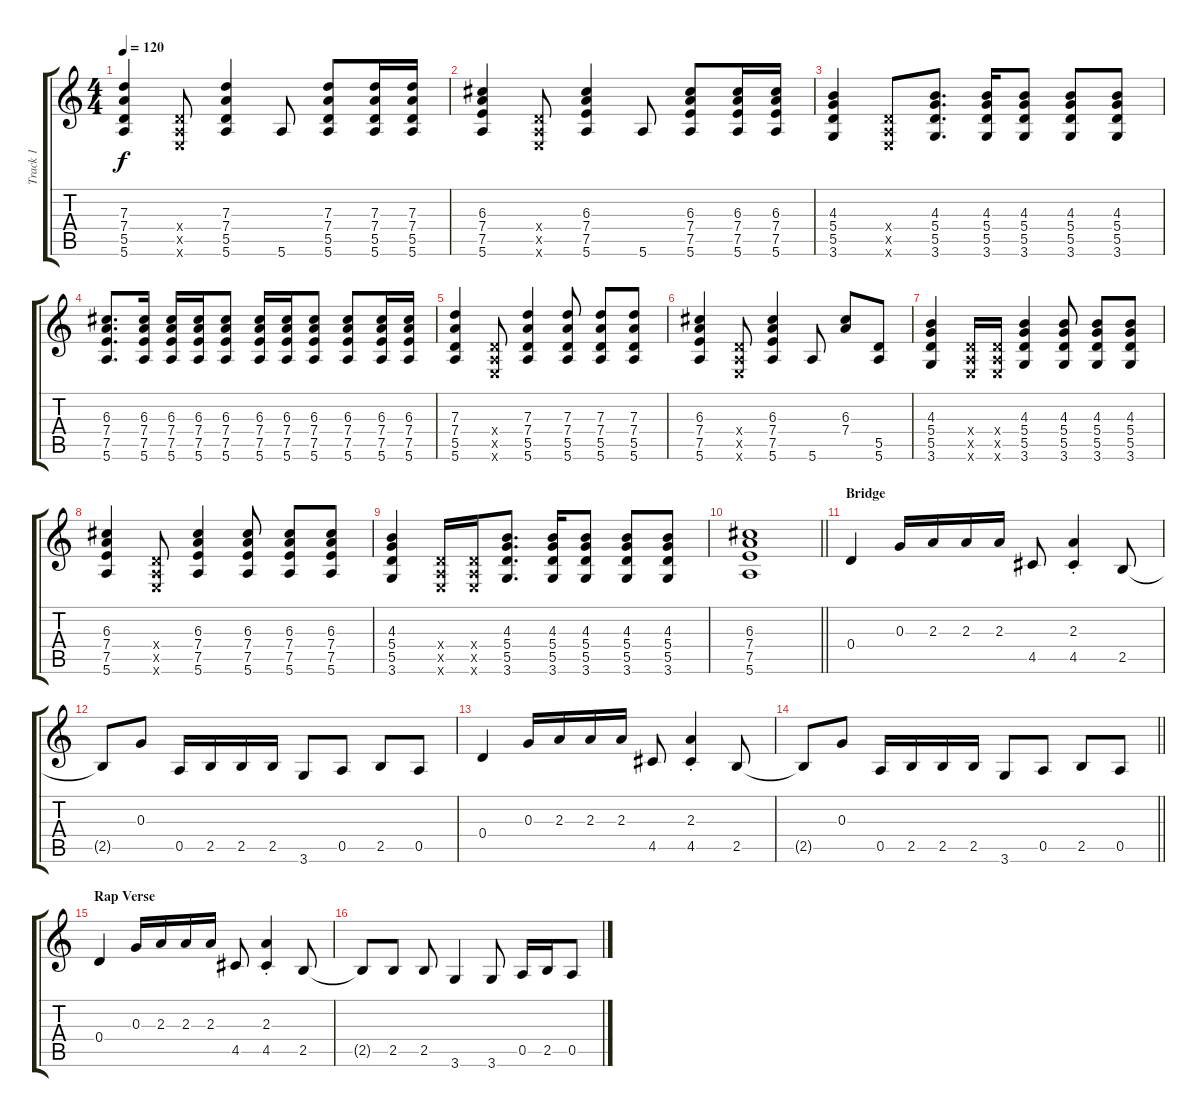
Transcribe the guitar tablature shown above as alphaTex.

\track ("Track 1" "Track 1") {instrument acousticguitarnylon}
\staff {score tabs}
\tuning (E4 B3 G3 D3 A2 E2) {hide}
\ts (4 4)
\tempo 120
\clef g2
\ks c
(7.3 7.4 5.5 5.6).4{dy f} (0.4{x} 0.5{x} 0.6{x}).8 (7.3 7.4 5.5 5.6).4 5.6.8 (7.3 7.4 5.5 5.6).8 (7.3 7.4 5.5 5.6).16 (7.3 7.4 5.5 5.6).16 |
(6.3 7.4 7.5 5.6).4 (0.4{x} 0.5{x} 0.6{x}).8 (6.3 7.4 7.5 5.6).4 5.6.8 (6.3 7.4 7.5 5.6).8 (6.3 7.4 7.5 5.6).16 (6.3 7.4 7.5 5.6).16 |
(4.3 5.4 5.5 3.6).4 (0.4{x} 0.5{x} 0.6{x}).8 (4.3 5.4 5.5 3.6).8{d} (4.3 5.4 5.5 3.6).16 (4.3 5.4 5.5 3.6).8 (4.3 5.4 5.5 3.6).8 (4.3 5.4 5.5 3.6).8 |
(6.3 7.4 7.5 5.6).8{d} (6.3 7.4 7.5 5.6).16 (6.3 7.4 7.5 5.6).16 (6.3 7.4 7.5 5.6).16 (6.3 7.4 7.5 5.6).8 (6.3 7.4 7.5 5.6).16 (6.3 7.4 7.5 5.6).16 (6.3 7.4 7.5 5.6).8 (6.3 7.4 7.5 5.6).8 (6.3 7.4 7.5 5.6).16 (6.3 7.4 7.5 5.6).16 |
(7.3 7.4 5.5 5.6).4 (0.4{x} 0.5{x} 0.6{x}).8 (7.3 7.4 5.5 5.6).4 (7.3 7.4 5.5 5.6).8 (7.3 7.4 5.5 5.6).8 (7.3 7.4 5.5 5.6).8 |
(6.3 7.4 7.5 5.6).4 (0.4{x} 0.5{x} 0.6{x}).8 (6.3 7.4 7.5 5.6).4 5.6.8 (6.3 7.4).8 (5.5 5.6).8 |
(4.3 5.4 5.5 3.6).4 (0.4{x} 0.5{x} 0.6{x}).16 (0.4{x} 0.5{x} 0.6{x}).16 (4.3 5.4 5.5 3.6).4 (4.3 5.4 5.5 3.6).8 (4.3 5.4 5.5 3.6).8 (4.3 5.4 5.5 3.6).8 |
(6.3 7.4 7.5 5.6).4 (0.4{x} 0.5{x} 0.6{x}).8 (6.3 7.4 7.5 5.6).4 (6.3 7.4 7.5 5.6).8 (6.3 7.4 7.5 5.6).8 (6.3 7.4 7.5 5.6).8 |
(4.3 5.4 5.5 3.6).4 (0.4{x} 0.5{x} 0.6{x}).16 (0.4{x} 0.5{x} 0.6{x}).16 (4.3 5.4 5.5 3.6).8{d} (4.3 5.4 5.5 3.6).16 (4.3 5.4 5.5 3.6).8 (4.3 5.4 5.5 3.6).8 (4.3 5.4 5.5 3.6).8 |
\barLineRight lightlight
(6.3 7.4 7.5 5.6).1 |
\section ("" "Bridge ")
0.4.4 0.3.16 2.3.16 2.3.16 2.3.16 4.5.8 (2.3{st} 4.5{st}).4 2.5.8 |
2.5{t}.8 0.3.8 0.5.16 2.5.16 2.5.16 2.5.16 3.6.8 0.5.8 2.5.8 0.5.8 |
0.4.4 0.3.16 2.3.16 2.3.16 2.3.16 4.5.8 (2.3{st} 4.5{st}).4 2.5.8 |
\barLineRight lightlight
2.5{t}.8 0.3.8 0.5.16 2.5.16 2.5.16 2.5.16 3.6.8 0.5.8 2.5.8 0.5.8 |
\section ("" "Rap Verse")
0.4.4 0.3.16 2.3.16 2.3.16 2.3.16 4.5.8 (2.3{st} 4.5{st}).4 2.5.8 |
2.5{t}.8 2.5.8 2.5.8 3.6.4 3.6.8 0.5.16 2.5.16 0.5.8
